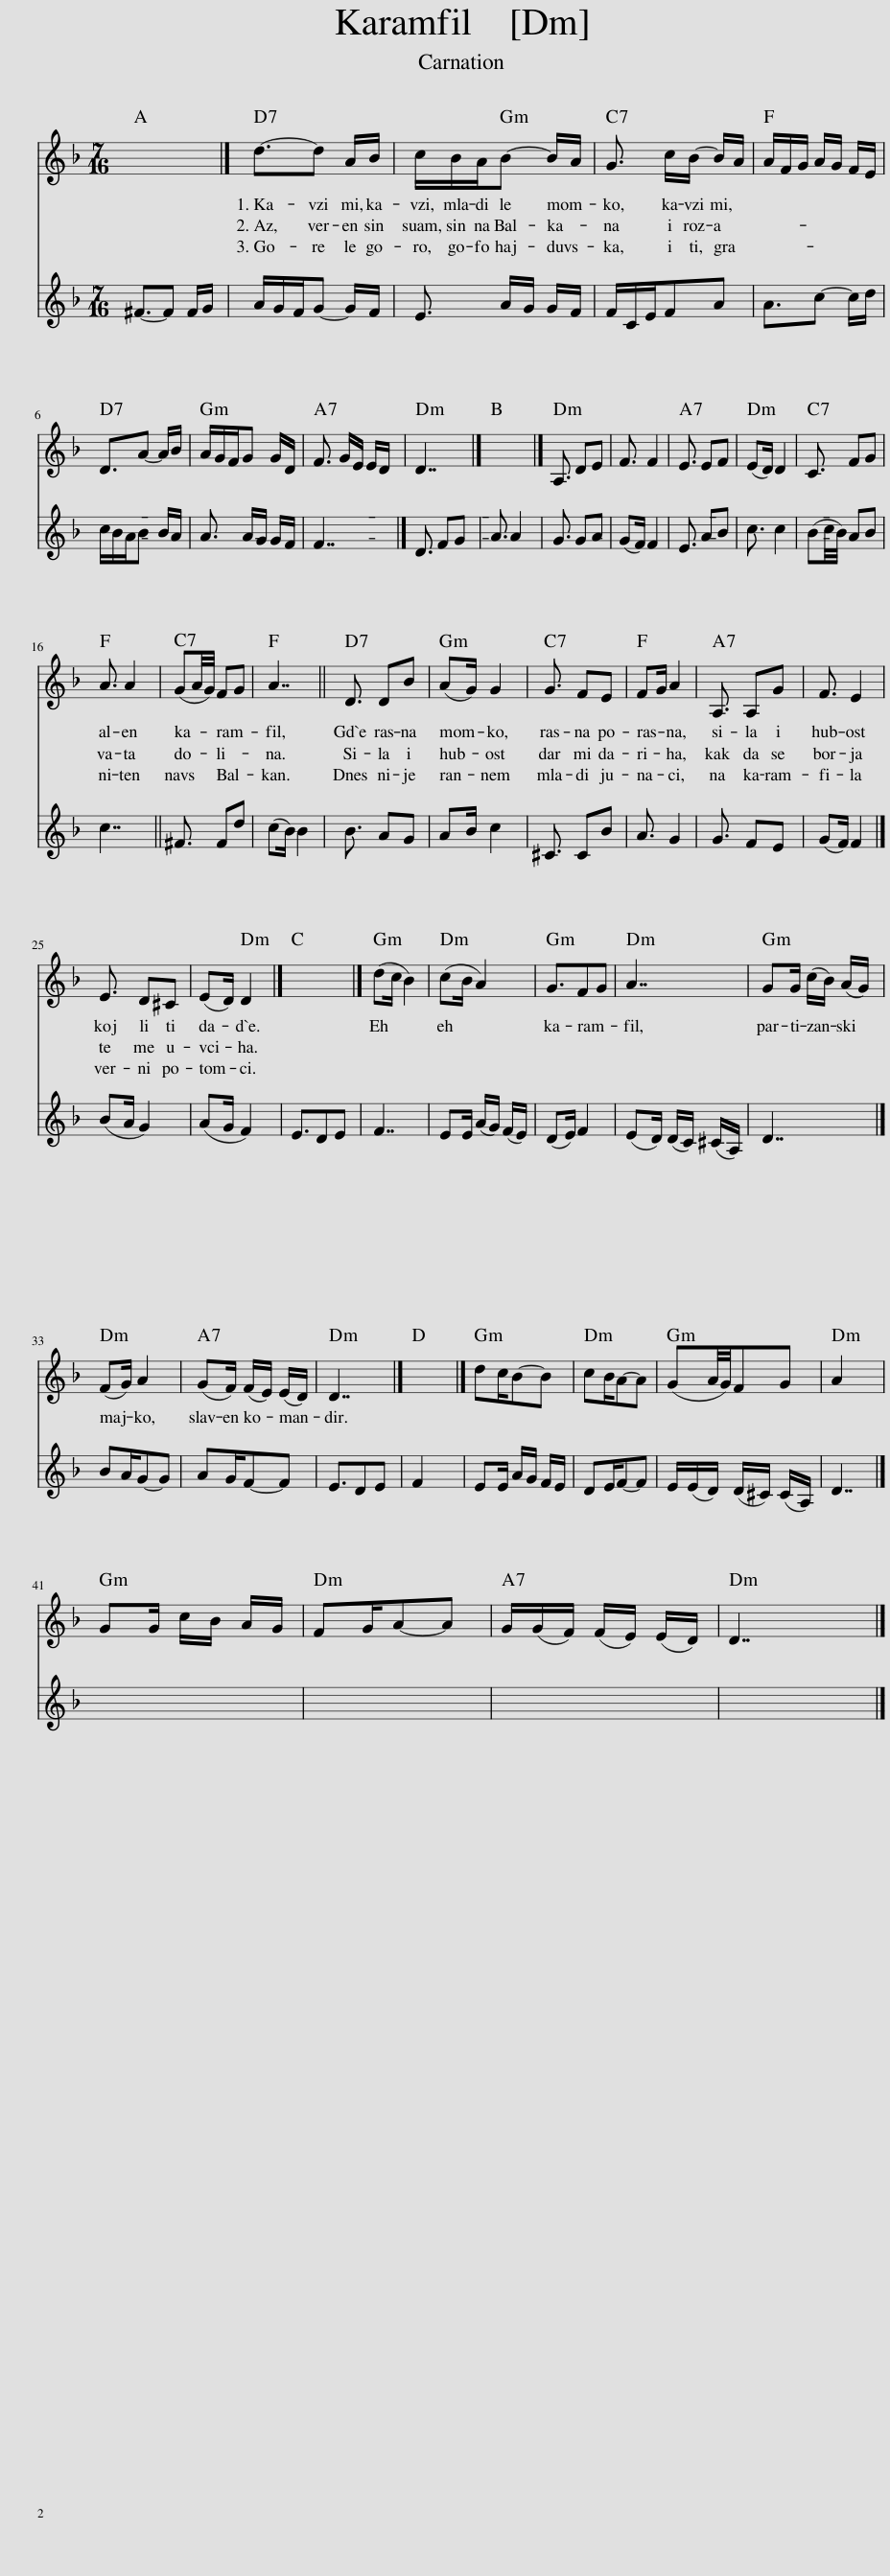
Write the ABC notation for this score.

X:1
%%score 1 2
L:1/8
M:7/16
I:linebreak $
K:Dmin
V:1 treble
V:2 treble
V:1
 x7/2 |] d3/2-d A/B/ | c/B/A/B- B/A/ | G3/2 c/B/- B/A/ | A/F/G/ A/G/ F/E/ |$ %5
 D3/2A- A/B/ | A/G/F/G G/D/ | F3/2 G/E/ E/D/ | D7/2 |] x7/2 |] %10
 A,3/2 DE | F3/2 F2 | E3/2 EF | (ED/) D2 | C3/2 FG |$ %15
 A3/2 A2 | (GA/4G/4) FG | A7/2 || D3/2 DB | (AG/) G2 | %20
 G3/2 FE | FG/ A2 | A,3/2 A,G | F3/2 E2 |$ E3/2 D^C | %25
 (ED/) D2 |] x7/2 |] (dc/ B2) | (cB/ A2) | G3/2FG | %30
 A7/2 | GG/ (c/B/) (A/G/) |$ (FG/) A2 | (GF/) (F/E/) (E/D/) | D7/2 |] %35
 x7/2 |] dc/B-B | cB/A-A | (GA/4G/4)FG | A2 x3/2 |$ %40
 GG/ c/B/ A/G/ | FG/A-A | G/(G/F/) (F/E/) (E/D/) | D7/2 |] %44
V:2
 ^F3/2-F F/G/ |] A/G/F/G- G/F/ | E3/2 A/G/ G/F/ | F/C/E/FA | A3/2c- c/d/ |$ %5
 c/B/A/B B/A/ | A3/2 A/G/ G/F/ | F7/2 | D3/2 FG |] A3/2 A2 |] %10
 G3/2 GA | (GF/) F2 | E3/2 AB | c3/2 c2 | (Bc/4B/4) AB |$ %15
 c7/2 | ^F3/2 Fd | (cB/) B2 || B3/2 AG | AB/ c2 | %20
 ^C3/2 CB | A3/2 G2 | G3/2 FE | (GF/) F2 |$ (BA/ G2) | %25
 (AG/ F2) |] E3/2DE |] F7/2 | EE/ (A/G/) (F/E/) | (DE/) F2 | %30
 (ED/) (D/C/) (^C/A,/) | D7/2 |$ BA/G-G | AG/F-F | E3/2DE |] %35
 F2 x3/2 |] EE/ A/G/ F/E/ | DE/F-F | E/(E/D/) (D/^C/) (C/A,/) | D7/2 |$ %40
 x7/2 | x7/2 | x7/2 | x7/2 |] %44
